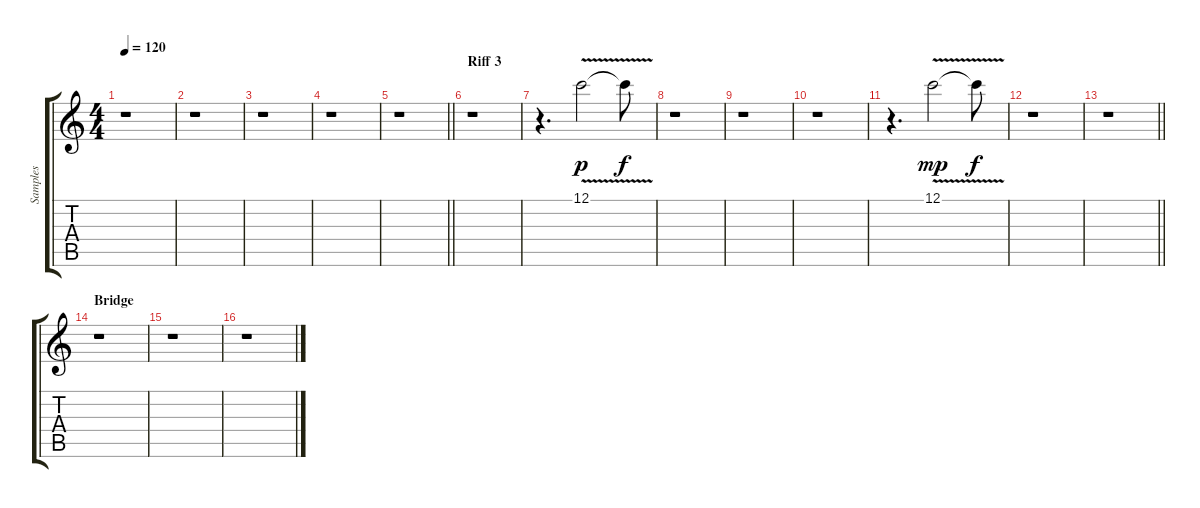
\track ("Samples" "Samples") {instrument choiraahs}
\staff {score tabs}
\tuning (C5 G4 Eb4 Bb3 F3 Bb2) {hide}
\ts (4 4)
\tempo 120
\clef g2
\ks c
r.1{dy f} |
r.1 |
r.1 |
r.1 |
\barLineRight lightlight
r.1 |
\section ("" "Riff 3")
r.1 |
r.4{d} 12.1{v}.2{dy p volume 15 instrument electricguitarclean} 12.1{t}.8{dy f} |
r.1 |
r.1 |
r.1 |
r.4{d} 12.1{v}.2{dy mp instrument electricguitarclean} 12.1{t}.8{dy f} |
r.1{volume 15} |
\barLineRight lightlight
r.1 |
\section ("" "Bridge")
r.1 |
r.1 |
r.1
